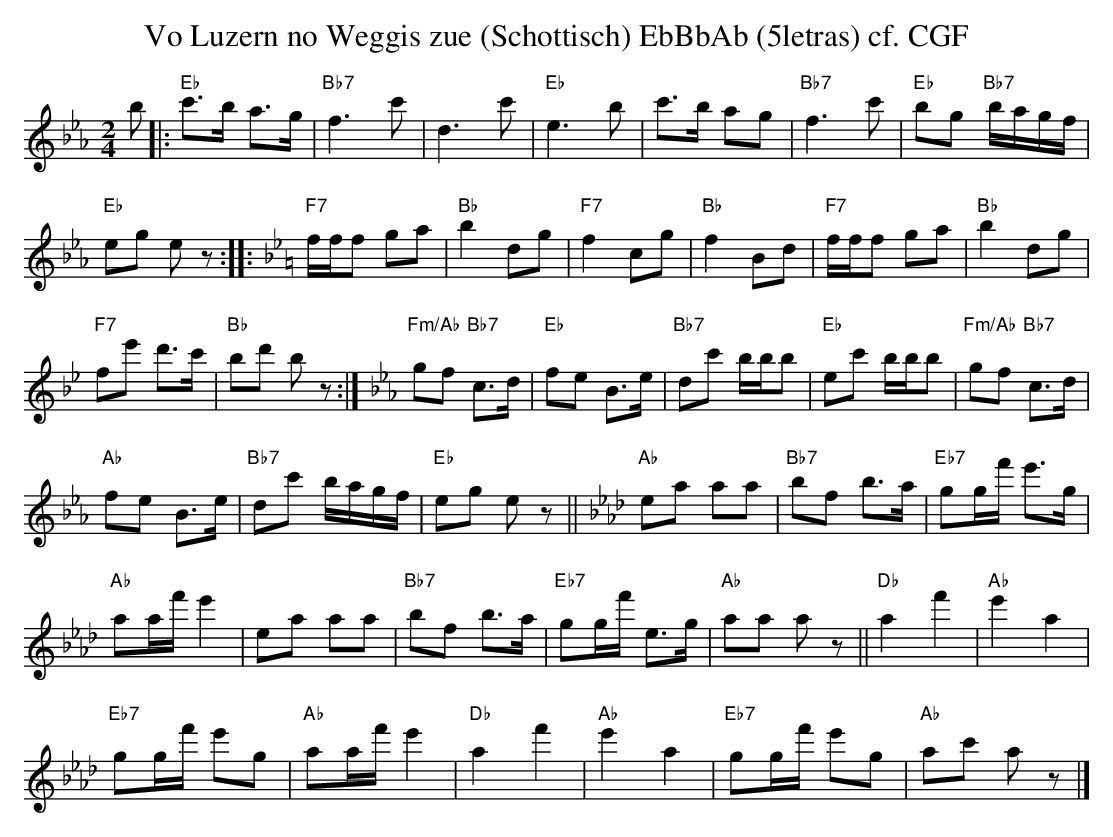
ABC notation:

X:1
T:Vo Luzern no Weggis zue (Schottisch) EbBbAb (5letras) cf. CGF
M:2/4
L:1/8
K:Ebmaj%%MIDI gchordon
b |: "Eb"c'>b a>g | "Bb7"f3c' | d3c' | "Eb"e3b | c'>b ag | "Bb7"f3c' | "Eb"bg "Bb7"b/2a/2g/2f/2 |
"Eb"eg ez:: [K:Bbmaj] "F7"f/2f/2f ga | "Bb"b2dg | "F7"f2cg | "Bb"f2Bd | "F7"f/2f/2f ga | "Bb"b2dg |
"F7"fe' d'>c' | "Bb"bd' bz :| [K:Ebmaj] "Fm/Ab"gf "Bb7"c>d | "Eb"fe B>e | "Bb7"dc' b/2b/2b | "Eb"ec' b/2b/2b | "Fm/Ab"gf "Bb7"c>d |
"Ab"fe B>e | "Bb7"dc' b/2a/2g/2f/2 | "Eb"eg ez || [K:Abmaj] "Ab"ea aa | "Bb7"bf b>a | "Eb7"gg/2f'/2 e'>g |
"Ab"aa/2f'/2 e'2 | ea aa | "Bb7"bf b>a | "Eb7"gg/2f'/2 e>g | "Ab"aa az || "Db"a2f'2 | "Ab"e'2a2 |
"Eb7"gg/2f'/2 e'g | "Ab"aa/2f'/2e'2 | "Db"a2f'2 | "Ab"e'2a2 | "Eb7"gg/2f'/2 e'g | "Ab"ac' az |]
